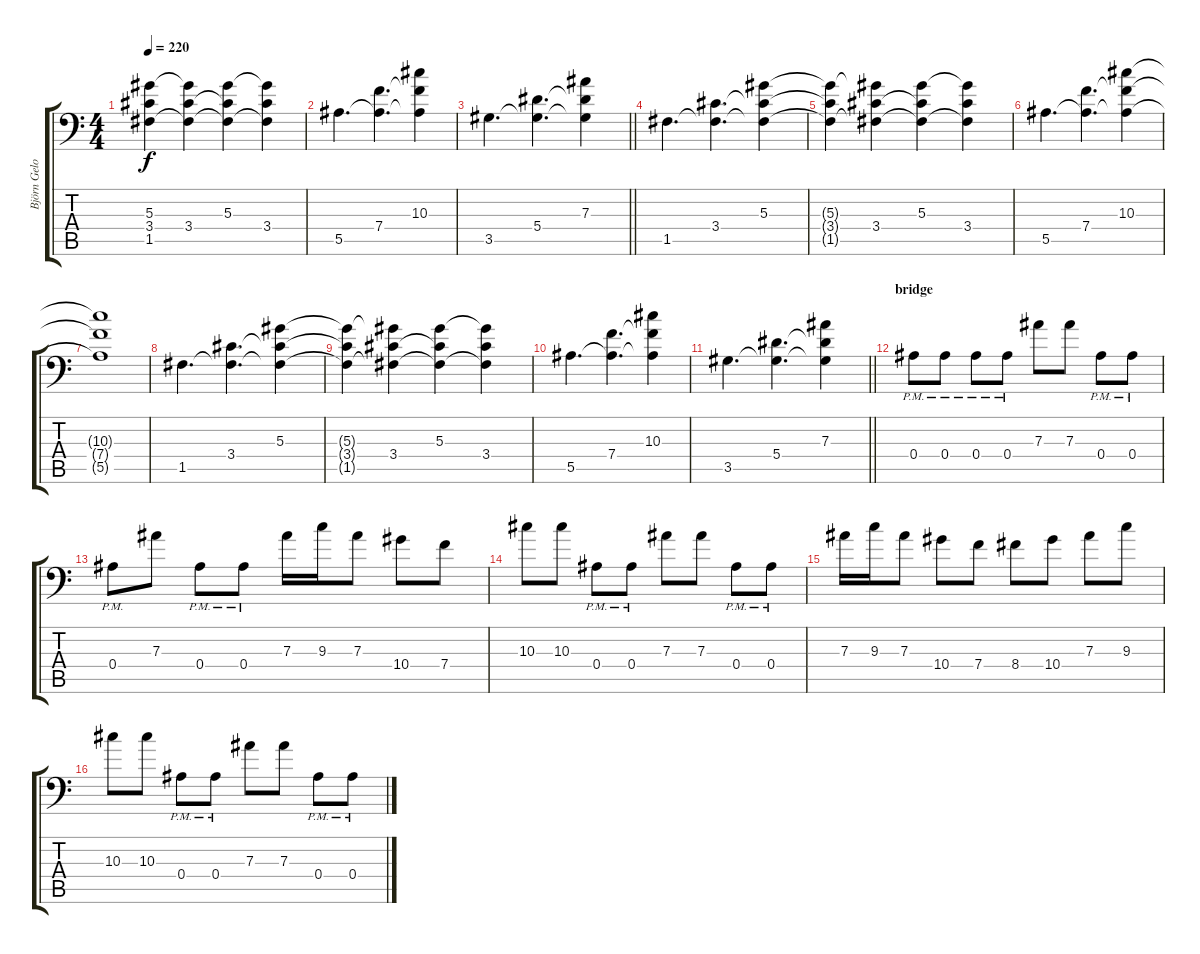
\track ("Björn Gelotte" "Björn Gelo") {instrument distortionguitar}
\staff {score tabs}
\tuning (C4 G3 Eb3 Bb2 F2 Bb1) {hide}
\ts (4 4)
\tempo 220
\clef f4
\ks c
(5.3{t} 3.4{t} 1.5{t}).4{dy f} (5.3{t} 3.4 1.5{t}).4 (5.3 3.4{t} 1.5{t}).4 (5.3{t} 3.4 1.5{t}).4 |
5.5.4{d} (7.4 5.5{t}).4{d} (10.3 7.4{t} 5.5{t}).4 |
\barLineRight lightlight
3.5.4{d} (5.4 3.5{t}).4{d} (7.3 5.4{t} 3.5{t}).4 |
1.5.4{d} (3.4 1.5{t}).4{d} (5.3 3.4{t} 1.5{t}).4 |
(5.3{t} 3.4{t} 1.5{t}).4 (5.3{t} 3.4 1.5{t}).4 (5.3 3.4{t} 1.5{t}).4 (5.3{t} 3.4 1.5{t}).4 |
5.5.4{d} (7.4 5.5{t}).4{d} (10.3 7.4{t} 5.5{t}).4 |
(10.3{t} 7.4{t} 5.5{t}).1 |
1.5.4{d} (3.4 1.5{t}).4{d} (5.3 3.4{t} 1.5{t}).4 |
(5.3{t} 3.4{t} 1.5{t}).4 (5.3{t} 3.4 1.5{t}).4 (5.3 3.4{t} 1.5{t}).4 (5.3{t} 3.4 1.5{t}).4 |
5.5.4{d} (7.4 5.5{t}).4{d} (10.3 7.4{t} 5.5{t}).4 |
\barLineRight lightlight
3.5.4{d} (5.4 3.5{t}).4{d} (7.3 5.4{t} 3.5{t}).4 |
\section ("" "bridge")
0.4{pm}.8{balance 0} 0.4{pm}.8 0.4{pm}.8 0.4{pm}.8 7.3.8 7.3.8 0.4{pm}.8 0.4{pm}.8 |
0.4{pm}.8 7.3.8 0.4{pm}.8 0.4{pm}.8 7.3.16 9.3.16 7.3.8 10.4.8 7.4.8 |
10.3.8 10.3.8 0.4{pm}.8 0.4{pm}.8 7.3.8 7.3.8 0.4{pm}.8 0.4{pm}.8 |
7.3.16 9.3.16 7.3.8 10.4.8 7.4.8 8.4.8 10.4.8 7.3.8 9.3.8 |
10.3.8 10.3.8 0.4{pm}.8 0.4{pm}.8 7.3.8 7.3.8 0.4{pm}.8 0.4{pm}.8
